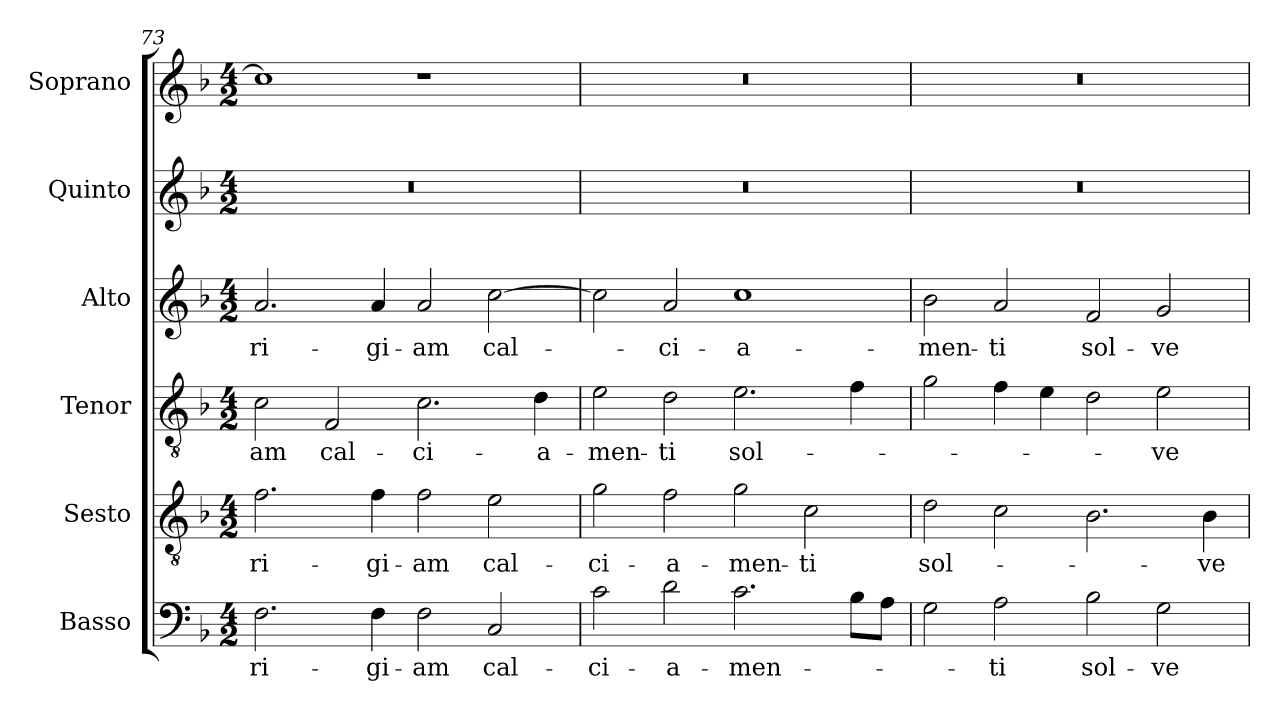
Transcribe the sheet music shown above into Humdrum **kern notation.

**kern	**text	**kern	**text	**kern	**text	**kern	**text	**kern	**kern
*part6	*part6	*part5	*part5	*part4	*part4	*part3	*part3	*part2	*part1
*staff6	*staff6	*staff5	*staff5	*staff4	*staff4	*staff3	*staff3	*staff2	*staff1
*I"Basso	*	*I"Sesto	*	*I"Tenor	*	*I"Alto	*	*I"Quinto	*I"Soprano
*I'B.	*	*I'Ss.	*	*I'T.	*	*I'A.	*	*I'Q.	*I'S.
!!LO:PB:g=z
*clefF4	*	*clefGv2	*	*clefGv2	*	*clefG2	*	*clefG2	*clefG2
*	*	*ITrd7c12	*	*ITrd7c12	*	*	*	*	*
*k[b-]	*	*k[b-]	*	*k[b-]	*	*k[b-]	*	*k[b-]	*k[b-]
*F:	*	*F:	*	*F:	*	*F:	*	*F:	*F:
*M4/2	*	*M4/2	*	*M4/2	*	*M4/2	*	*M4/2	*M4/2
=73	=73	=73	=73	=73	=73	=73	=73	=73	=73
!	!LO:LY:b:color=#000000	!	!	!	!	!	!	!	!
!	!	!	!LO:LY:b:color=#000000	!	!	!	!	!	!
!	!	!	!	!	!LO:LY:b:color=#000000	!	!	!	!
!	!	!	!	!	!	!	!LO:LY:b:color=#000000	!LO:N:vis=1	!
2.Fi\	-ri-	2.Fi\	-ri-	2Ci\	-am	2.ai/	-ri-	0r	1cci]
!	!	!	!	!	!LO:LY:b:color=#000000	!	!	!	!
.	.	.	.	2FFi/	cal-	.	.	.	.
!	!LO:LY:b:color=#000000	!	!	!	!	!	!	!	!
!	!	!	!LO:LY:b:color=#000000	!	!	!	!	!	!
!	!	!	!	!	!	!	!LO:LY:b:color=#000000	!	!
4Fi\	-gi-	4Fi\	-gi-	.	.	4ai/	-gi-	.	.
!	!LO:LY:b:color=#000000	!	!	!	!	!	!	!	!
!	!	!	!LO:LY:b:color=#000000	!	!	!	!	!	!
!	!	!	!	!	!LO:LY:b:color=#000000	!	!	!	!
!	!	!	!	!	!	!	!LO:LY:b:color=#000000	!	!
2Fi\	-am	2Fi\	-am	2.Ci\	-ci-	2ai/	-am	.	1r
!	!LO:LY:b:color=#000000	!	!	!	!	!	!	!	!
!	!	!	!LO:LY:b:color=#000000	!	!	!	!	!	!
!	!	!	!	!	!	!	!LO:LY:b:color=#000000	!	!
2Ci/	cal-	2Ei\	cal-	.	.	[2cci\	cal-	.	.
!	!	!	!	!	!LO:LY:b:color=#000000	!	!	!	!
.	.	.	.	4Di\	-a-	.	.	.	.
=74	=74	=74	=74	=74	=74	=74	=74	=74	=74
!	!LO:LY:b:color=#000000	!	!	!	!	!	!	!	!
!	!	!	!LO:LY:b:color=#000000	!	!	!	!	!	!
!	!	!	!	!	!LO:LY:b:color=#000000	!	!	!LO:N:vis=1	!LO:N:vis=1
2ci\	-ci-	2Gi\	-ci-	2Ei\	-men-	2cci\]	.	0r	0r
!	!LO:LY:b:color=#000000	!	!	!	!	!	!	!	!
!	!	!	!LO:LY:b:color=#000000	!	!	!	!	!	!
!	!	!	!	!	!LO:LY:b:color=#000000	!	!	!	!
!	!	!	!	!	!	!	!LO:LY:b:color=#000000	!	!
2di\	-a-	2Fi\	-a-	2Di\	-ti	2ai/	-ci-	.	.
!	!LO:LY:b:color=#000000	!	!	!	!	!	!	!	!
!	!	!	!LO:LY:b:color=#000000	!	!	!	!	!	!
!	!	!	!	!	!LO:LY:b:color=#000000	!	!	!	!
!	!	!	!	!	!	!	!LO:LY:b:color=#000000	!	!
2.ci\	-men-	2Gi\	-men-	2.Ei\	sol-	1cci	-a-	.	.
!	!	!	!LO:LY:b:color=#000000	!	!	!	!	!	!
.	.	2Ci\	-ti	.	.	.	.	.	.
8B-i\L	.	.	.	4Fi\	.	.	.	.	.
8Ai\J	.	.	.	.	.	.	.	.	.
=75	=75	=75	=75	=75	=75	=75	=75	=75	=75
!	!	!	!LO:LY:b:color=#000000	!	!	!	!	!	!
!	!	!	!	!	!	!	!LO:LY:b:color=#000000	!LO:N:vis=1	!LO:N:vis=1
2Gi\	.	2Di\	sol-	2Gi\	.	2b-i\	-men-	0r	0r
!	!LO:LY:b:color=#000000	!	!	!	!	!	!	!	!
!	!	!	!	!	!	!	!LO:LY:b:color=#000000	!	!
2Ai\	-ti	2Ci\	.	4Fi\	.	2ai/	-ti	.	.
.	.	.	.	4Ei\	.	.	.	.	.
!	!LO:LY:b:color=#000000	!	!	!	!	!	!	!	!
!	!	!	!	!	!	!	!LO:LY:b:color=#000000	!	!
2B-i\	sol-	2.BB-i\	.	2Di\	.	2fi/	sol-	.	.
!	!LO:LY:b:color=#000000	!	!	!	!	!	!	!	!
!	!	!	!	!	!LO:LY:b:color=#000000	!	!	!	!
!	!	!	!	!	!	!	!LO:LY:b:color=#000000	!	!
2Gi\	-ve-	.	.	2Ei\	-ve-	2gi/	-ve-	.	.
!	!	!	!LO:LY:b:color=#000000	!	!	!	!	!	!
.	.	4BB-i\	-ve-	.	.	.	.	.	.
=	=	=	=	=	=	=	=	=	=
*-	*-	*-	*-	*-	*-	*-	*-	*-	*-
